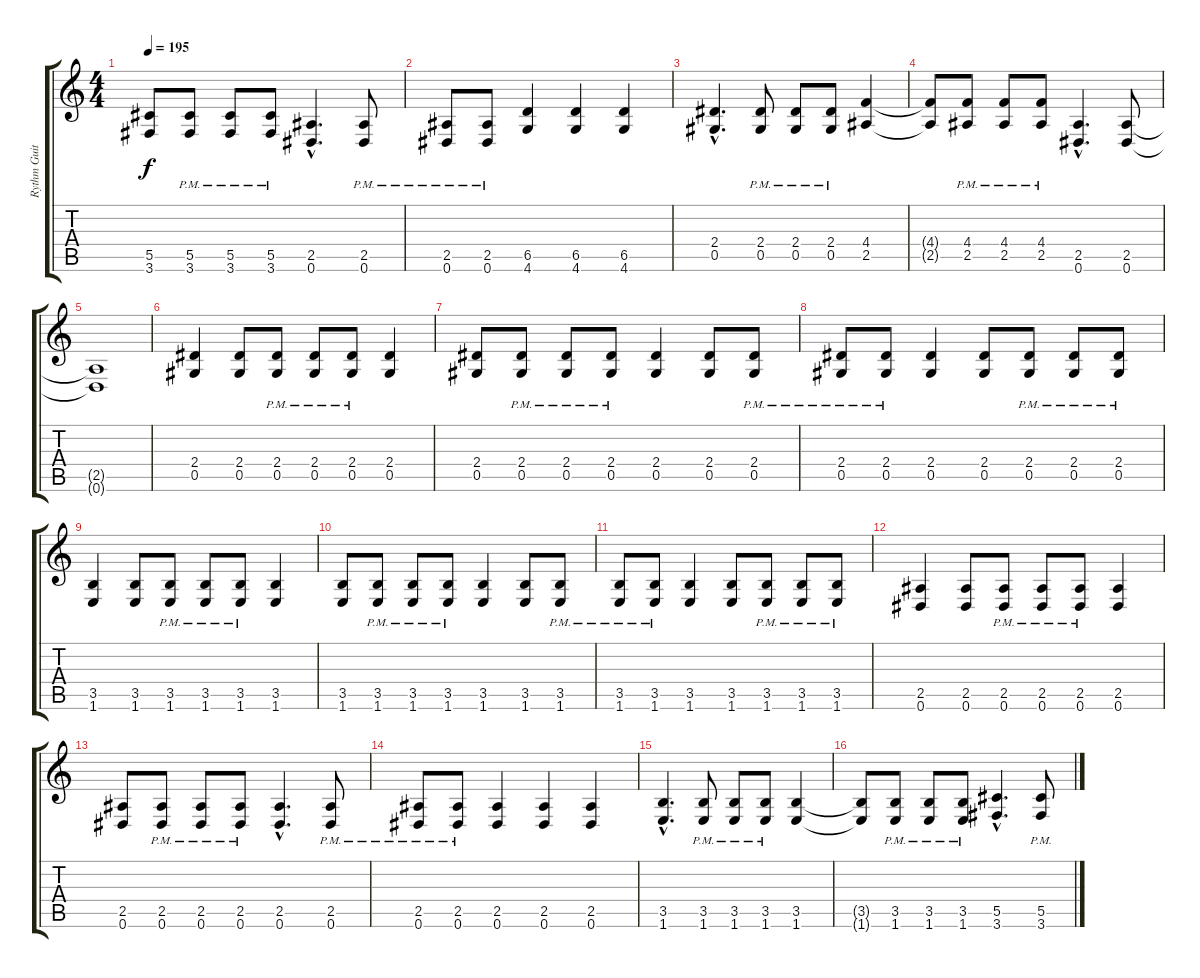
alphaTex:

\track ("Rythm Guitar" "Rythm Guit") {instrument distortionguitar}
\staff {score tabs}
\tuning (Eb4 Bb3 Gb3 Db3 Ab2 Eb2) {hide}
\ts (4 4)
\tempo 195
\clef g2
\ks c
(5.5 3.6).8{dy f} (5.5{pm} 3.6{pm}).8 (5.5{pm} 3.6{pm}).8 (5.5{pm} 3.6{pm}).8 (2.5{hac} 0.6{hac}).4{d} (2.5{pm} 0.6{pm}).8 |
(2.5{pm} 0.6{pm}).8 (2.5{pm} 0.6{pm}).8 (6.5 4.6).4 (6.5 4.6).4 (6.5 4.6).4 |
(2.4{hac} 0.5{hac}).4{d} (2.4{pm} 0.5{pm}).8 (2.4{pm} 0.5{pm}).8 (2.4{pm} 0.5{pm}).8 (4.4 2.5).4 |
(4.4{t} 2.5{t}).8 (4.4{pm} 2.5{pm}).8 (4.4{pm} 2.5{pm}).8 (4.4{pm} 2.5{pm}).8 (2.5{hac} 0.6{hac}).4{d} (2.5 0.6).8 |
(2.5{t} 0.6{t}).1 |
(2.4 0.5).4 (2.4 0.5).8 (2.4{pm} 0.5{pm}).8 (2.4{pm} 0.5{pm}).8 (2.4{pm} 0.5{pm}).8 (2.4 0.5).4 |
(2.4 0.5).8 (2.4{pm} 0.5{pm}).8 (2.4{pm} 0.5{pm}).8 (2.4{pm} 0.5{pm}).8 (2.4 0.5).4 (2.4 0.5).8 (2.4{pm} 0.5{pm}).8 |
(2.4{pm} 0.5{pm}).8 (2.4{pm} 0.5{pm}).8 (2.4 0.5).4 (2.4 0.5).8 (2.4{pm} 0.5{pm}).8 (2.4{pm} 0.5{pm}).8 (2.4{pm} 0.5{pm}).8 |
(3.5 1.6).4 (3.5 1.6).8 (3.5{pm} 1.6{pm}).8 (3.5{pm} 1.6{pm}).8 (3.5{pm} 1.6{pm}).8 (3.5 1.6).4 |
(3.5 1.6).8 (3.5{pm} 1.6{pm}).8 (3.5{pm} 1.6{pm}).8 (3.5{pm} 1.6{pm}).8 (3.5 1.6).4 (3.5 1.6).8 (3.5{pm} 1.6{pm}).8 |
(3.5{pm} 1.6{pm}).8 (3.5{pm} 1.6{pm}).8 (3.5 1.6).4 (3.5 1.6).8 (3.5{pm} 1.6{pm}).8 (3.5{pm} 1.6{pm}).8 (3.5{pm} 1.6{pm}).8 |
(2.5 0.6).4 (2.5 0.6).8 (2.5{pm} 0.6{pm}).8 (2.5{pm} 0.6{pm}).8 (2.5{pm} 0.6{pm}).8 (2.5 0.6).4 |
(2.5 0.6).8 (2.5{pm} 0.6{pm}).8 (2.5{pm} 0.6{pm}).8 (2.5{pm} 0.6{pm}).8 (2.5{hac} 0.6{hac}).4{d} (2.5{pm} 0.6{pm}).8 |
(2.5{pm} 0.6{pm}).8 (2.5{pm} 0.6{pm}).8 (2.5 0.6).4 (2.5 0.6).4 (2.5 0.6).4 |
(3.5{hac} 1.6{hac}).4{d} (3.5{pm} 1.6{pm}).8 (3.5{pm} 1.6{pm}).8 (3.5{pm} 1.6{pm}).8 (3.5 1.6).4 |
(3.5{t} 1.6{t}).8 (3.5{pm} 1.6{pm}).8 (3.5{pm} 1.6{pm}).8 (3.5{pm} 1.6{pm}).8 (5.5{hac} 3.6{hac}).4{d} (5.5{pm} 3.6{pm}).8
